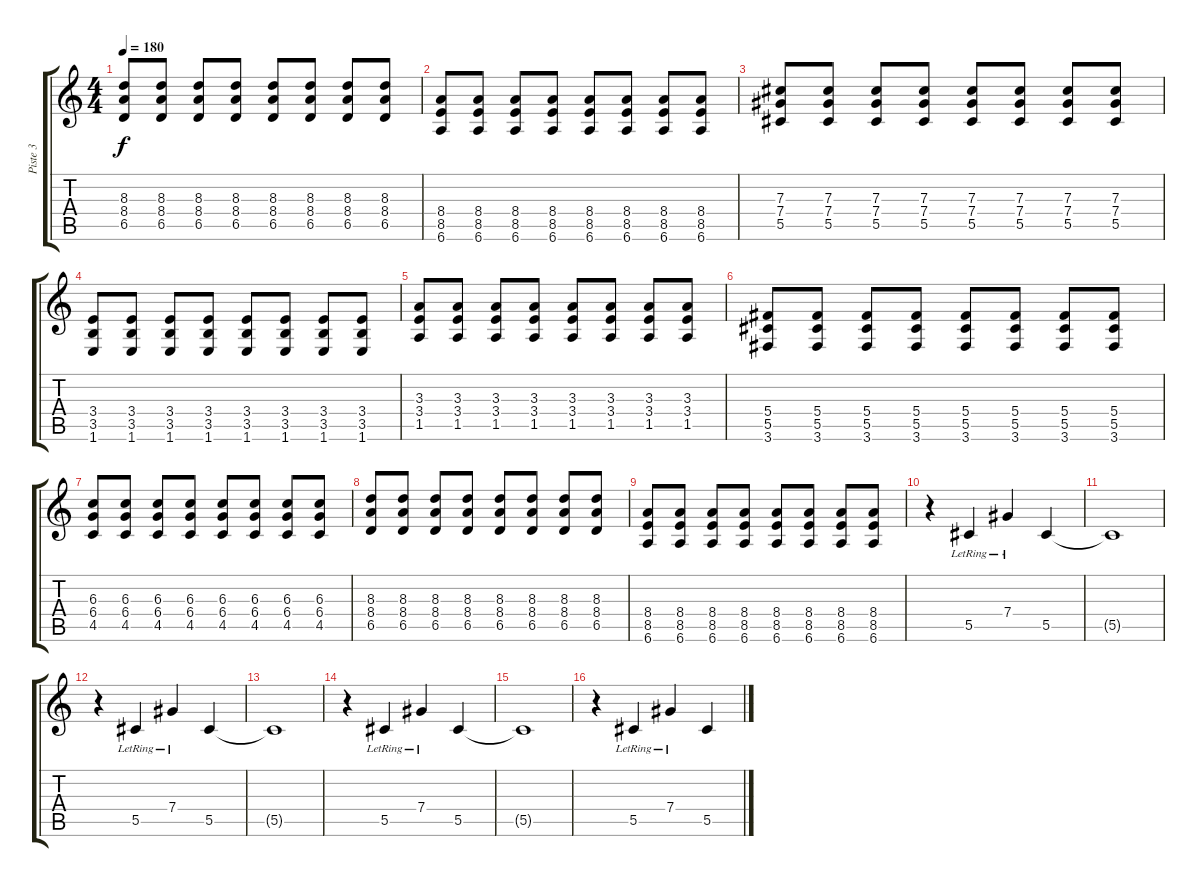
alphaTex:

\track ("Piste 3" "Piste 3") {instrument distortionguitar}
\staff {score tabs}
\tuning (Eb4 Bb3 Gb3 Db3 Ab2 Eb2) {hide}
\ts (4 4)
\tempo 180
\clef g2
\ks c
(8.3 8.4 6.5).8{dy f} (8.3 8.4 6.5).8 (8.3 8.4 6.5).8 (8.3 8.4 6.5).8 (8.3 8.4 6.5).8 (8.3 8.4 6.5).8 (8.3 8.4 6.5).8 (8.3 8.4 6.5).8 |
(8.4 8.5 6.6).8 (8.4 8.5 6.6).8 (8.4 8.5 6.6).8 (8.4 8.5 6.6).8 (8.4 8.5 6.6).8 (8.4 8.5 6.6).8 (8.4 8.5 6.6).8 (8.4 8.5 6.6).8 |
(7.3 7.4 5.5).8 (7.3 7.4 5.5).8 (7.3 7.4 5.5).8 (7.3 7.4 5.5).8 (7.3 7.4 5.5).8 (7.3 7.4 5.5).8 (7.3 7.4 5.5).8 (7.3 7.4 5.5).8 |
(3.4 3.5 1.6).8 (3.4 3.5 1.6).8 (3.4 3.5 1.6).8 (3.4 3.5 1.6).8 (3.4 3.5 1.6).8 (3.4 3.5 1.6).8 (3.4 3.5 1.6).8 (3.4 3.5 1.6).8 |
(3.3 3.4 1.5).8 (3.3 3.4 1.5).8 (3.3 3.4 1.5).8 (3.3 3.4 1.5).8 (3.3 3.4 1.5).8 (3.3 3.4 1.5).8 (3.3 3.4 1.5).8 (3.3 3.4 1.5).8 |
(5.4 5.5 3.6).8 (5.4 5.5 3.6).8 (5.4 5.5 3.6).8 (5.4 5.5 3.6).8 (5.4 5.5 3.6).8 (5.4 5.5 3.6).8 (5.4 5.5 3.6).8 (5.4 5.5 3.6).8 |
(6.3 6.4 4.5).8 (6.3 6.4 4.5).8 (6.3 6.4 4.5).8 (6.3 6.4 4.5).8 (6.3 6.4 4.5).8 (6.3 6.4 4.5).8 (6.3 6.4 4.5).8 (6.3 6.4 4.5).8 |
(8.3 8.4 6.5).8 (8.3 8.4 6.5).8 (8.3 8.4 6.5).8 (8.3 8.4 6.5).8 (8.3 8.4 6.5).8 (8.3 8.4 6.5).8 (8.3 8.4 6.5).8 (8.3 8.4 6.5).8 |
(8.4 8.5 6.6).8 (8.4 8.5 6.6).8 (8.4 8.5 6.6).8 (8.4 8.5 6.6).8 (8.4 8.5 6.6).8 (8.4 8.5 6.6).8 (8.4 8.5 6.6).8 (8.4 8.5 6.6).8 |
r.4 5.5{lr}.4 7.4{lr}.4 5.5.4 |
5.5{t}.1 |
r.4 5.5{lr}.4 7.4{lr}.4 5.5.4 |
5.5{t}.1 |
r.4 5.5{lr}.4 7.4{lr}.4 5.5.4 |
5.5{t}.1 |
r.4 5.5{lr}.4 7.4{lr}.4 5.5.4
